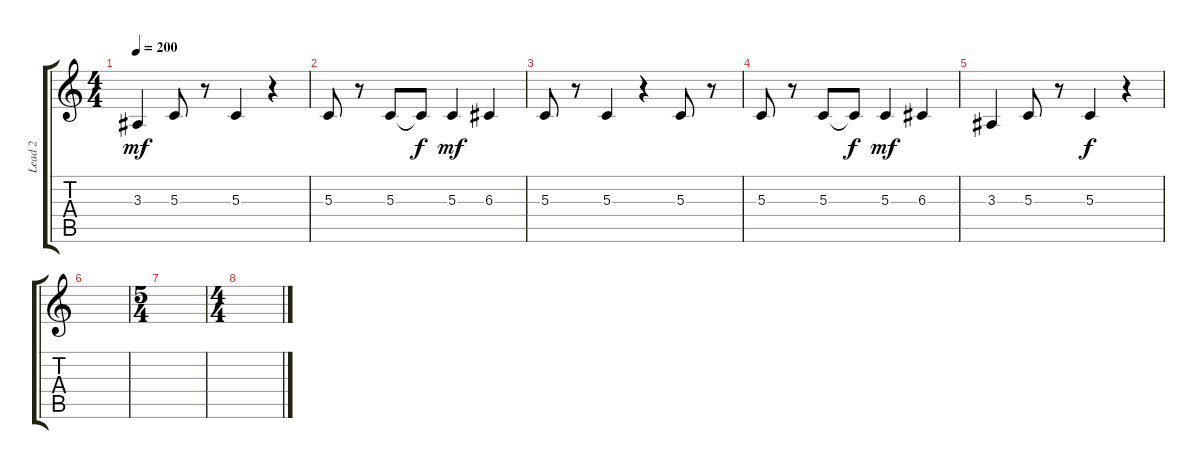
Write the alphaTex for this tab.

\track ("Lead 2" "Lead 2") {instrument lead2sawtooth}
\staff {score tabs}
\tuning (E4 B3 G3 D3 A2 E2) {hide}
\ts (4 4)
\tempo 200
\clef g2
\ks c
3.3.4{dy mf} 5.3.8 r.8 5.3.4 r.4 |
5.3.8 r.8 5.3.8 5.3{t}.8{dy f} 5.3.4{dy mf} 6.3.4 |
5.3.8 r.8 5.3.4 r.4 5.3.8 r.8 |
5.3.8 r.8 5.3.8 5.3{t}.8{dy f} 5.3.4{dy mf} 6.3.4 |
3.3.4 5.3.8 r.8 5.3.4{dy f} r.4 |
|
\ts (5 4)
|
\ts (4 4)
